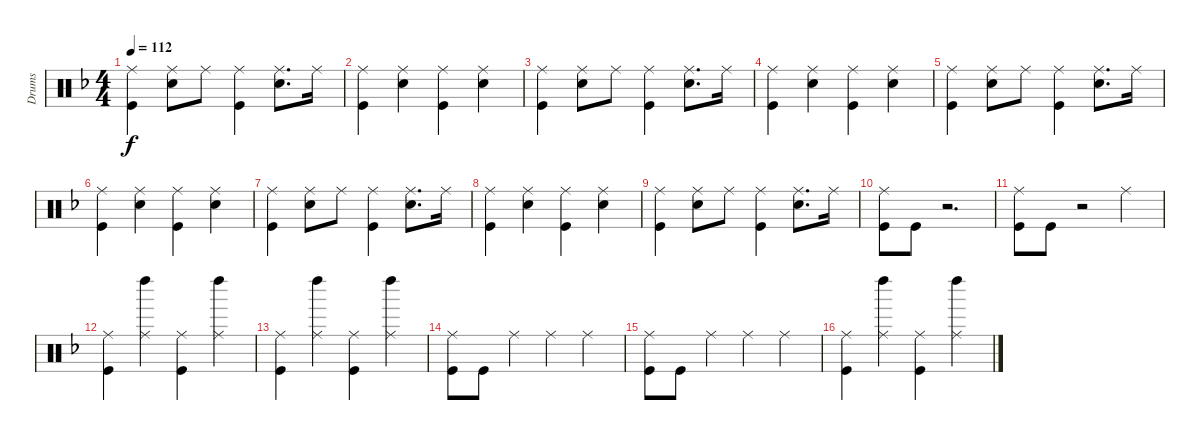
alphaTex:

\track ("Drums" "Drums") {instrument percussion}
\staff {score}
\articulation defaults
\ts (4 4)
\tempo 112
\clef neutral
\ks dminor
("Ride (middle)" "Kick (hit)").4{dy f} ("Ride (middle)" "Electric Snare (hit)").8 "Ride (middle)".8 ("Ride (middle)" "Kick (hit)").4 ("Ride (middle)" "Electric Snare (hit)").8{d} "Ride (middle)".16 |
("Ride (middle)" "Kick (hit)").4 ("Ride (middle)" "Electric Snare (hit)").4 ("Ride (middle)" "Kick (hit)").4 ("Ride (middle)" "Electric Snare (hit)").4 |
("Ride (middle)" "Kick (hit)").4 ("Ride (middle)" "Electric Snare (hit)").8 "Ride (middle)".8 ("Ride (middle)" "Kick (hit)").4 ("Ride (middle)" "Electric Snare (hit)").8{d} "Ride (middle)".16 |
("Ride (middle)" "Kick (hit)").4 ("Ride (middle)" "Electric Snare (hit)").4 ("Ride (middle)" "Kick (hit)").4 ("Ride (middle)" "Electric Snare (hit)").4 |
("Ride (middle)" "Kick (hit)").4 ("Ride (middle)" "Electric Snare (hit)").8 "Ride (middle)".8 ("Ride (middle)" "Kick (hit)").4 ("Ride (middle)" "Electric Snare (hit)").8{d} "Ride (middle)".16 |
("Ride (middle)" "Kick (hit)").4 ("Ride (middle)" "Electric Snare (hit)").4 ("Ride (middle)" "Kick (hit)").4 ("Ride (middle)" "Electric Snare (hit)").4 |
("Ride (middle)" "Kick (hit)").4 ("Ride (middle)" "Electric Snare (hit)").8 "Ride (middle)".8 ("Ride (middle)" "Kick (hit)").4 ("Ride (middle)" "Electric Snare (hit)").8{d} "Ride (middle)".16 |
("Ride (middle)" "Kick (hit)").4 ("Ride (middle)" "Electric Snare (hit)").4 ("Ride (middle)" "Kick (hit)").4 ("Ride (middle)" "Electric Snare (hit)").4 |
("Ride (middle)" "Kick (hit)").4 ("Ride (middle)" "Electric Snare (hit)").8 "Ride (middle)".8 ("Ride (middle)" "Kick (hit)").4 ("Ride (middle)" "Electric Snare (hit)").8{d} "Ride (middle)".16 |
("Ride (middle)" "Kick (hit)").8 "Kick (hit)".8 r.2{d} |
("Ride (middle)" "Kick (hit)").8 "Kick (hit)".8 r.2 "Ride (middle)".4 |
("Ride (middle)" "Kick (hit)").4 ("Ride (middle)" "Left Maraca (hit)").4 ("Ride (middle)" "Kick (hit)").4 ("Ride (middle)" "Left Maraca (hit)").4 |
("Ride (middle)" "Kick (hit)").4 ("Ride (middle)" "Left Maraca (hit)").4 ("Ride (middle)" "Kick (hit)").4 ("Ride (middle)" "Left Maraca (hit)").4 |
("Ride (middle)" "Kick (hit)").8 "Kick (hit)".8 "Ride (middle)".4 "Ride (middle)".4 "Ride (middle)".4 |
("Ride (middle)" "Kick (hit)").8 "Kick (hit)".8 "Ride (middle)".4 "Ride (middle)".4 "Ride (middle)".4 |
("Ride (middle)" "Kick (hit)").4 ("Ride (middle)" "Left Maraca (hit)").4 ("Ride (middle)" "Kick (hit)").4 ("Ride (middle)" "Left Maraca (hit)").4
